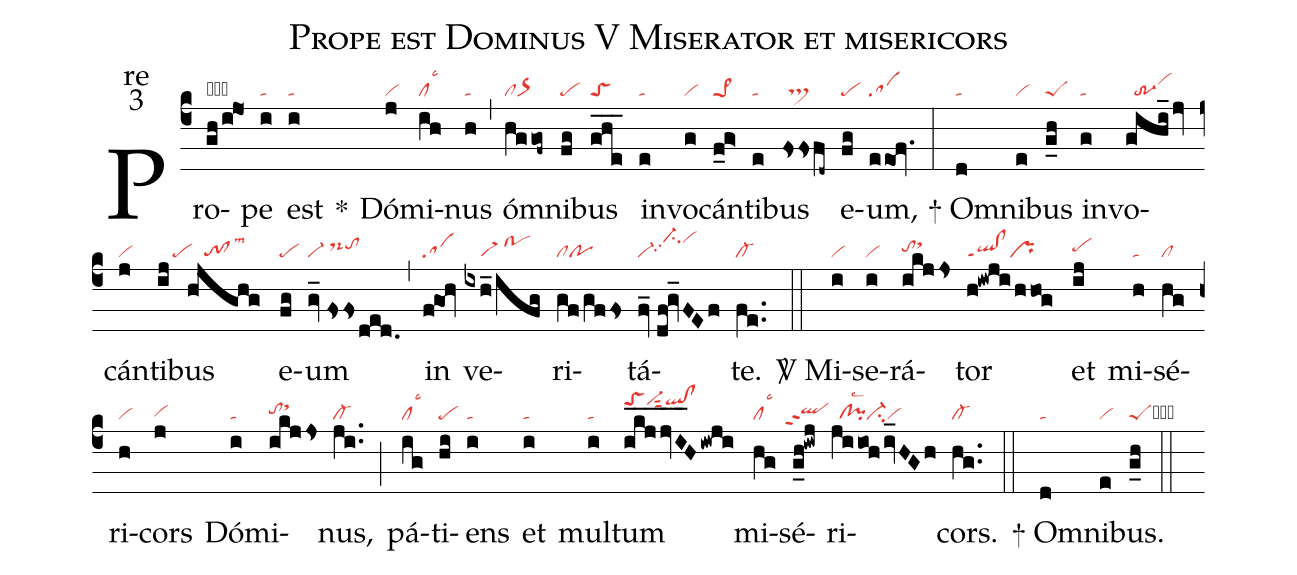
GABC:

name:Prope est Dominus V Miserator et misericors;
office-part:re;
mode:3;
nabc-lines:1;
%%
(c4) Pro(gh/ijO1|obvshhpp2lsc3)pe(i|ta) est(i|ta) <sp>*</sp>() Dó(j|vi)mi(ih|cllsc3)nus(h|ta) (,) óm(hggof~|clor>)ni(fg|pe)bus(ghe___|toS) in(e|ta)vo(g|vi)cán(f_g>|pe>1)ti(e|ta)bus(fssfd~|//ts>) e(fg|pe)um,(eeof.|sa) (:)

<sp>+</sp> Om(d|ta)ni(e|vi)bus(g_h|peS) in(g|ta)vo(gihi_/jv|//tr-3vihj)cán(j|vi)ti(ij|////pe)bus(hjghg|////to!cllsm3) e(fg|pe)um(gv_//fsfsded.|vi-/ds-hitohi) (,) in(f@goh|sa) ve(ixh_/ifg|////trM)ri(gf/gffs|clpo)tá(fv_//df!gv_FEf|vi-//ci-hkpp2vihk)te.(fe..|cl-) (::)

<sp>V/</sp> Mi(i|vi)se(i|vi)rá(ikjjs|tohhsthj)tor(h!iwji/hho!g|ql!clppt1pr) et(ij|pehh) mi(h|ta)sé(hg|cl)ri(h|vi)cors(j|vihg) Dó(i|ta)mi(ikjjs|tohhsthj)nus,(ji..|cl-) (;) pá(ig|cllsc3)ti(hi|pe)ens(i|ta) et(i|ta) mul(i|ta)tum(ikj___jvI__H/iwji|toShkvi-hksut2qlhk!clhk) mi(hg|cllsc3)sé(g_h!iwj|``qlhhppt2)ri(jiioh/iv_HGh|//cl!pilsc2ci-vi)cors.(hg..|cl-) (::)

<sp>+</sp> Om(d|ta)ni(e|vi)bus.(g_h|peScb) (::)
